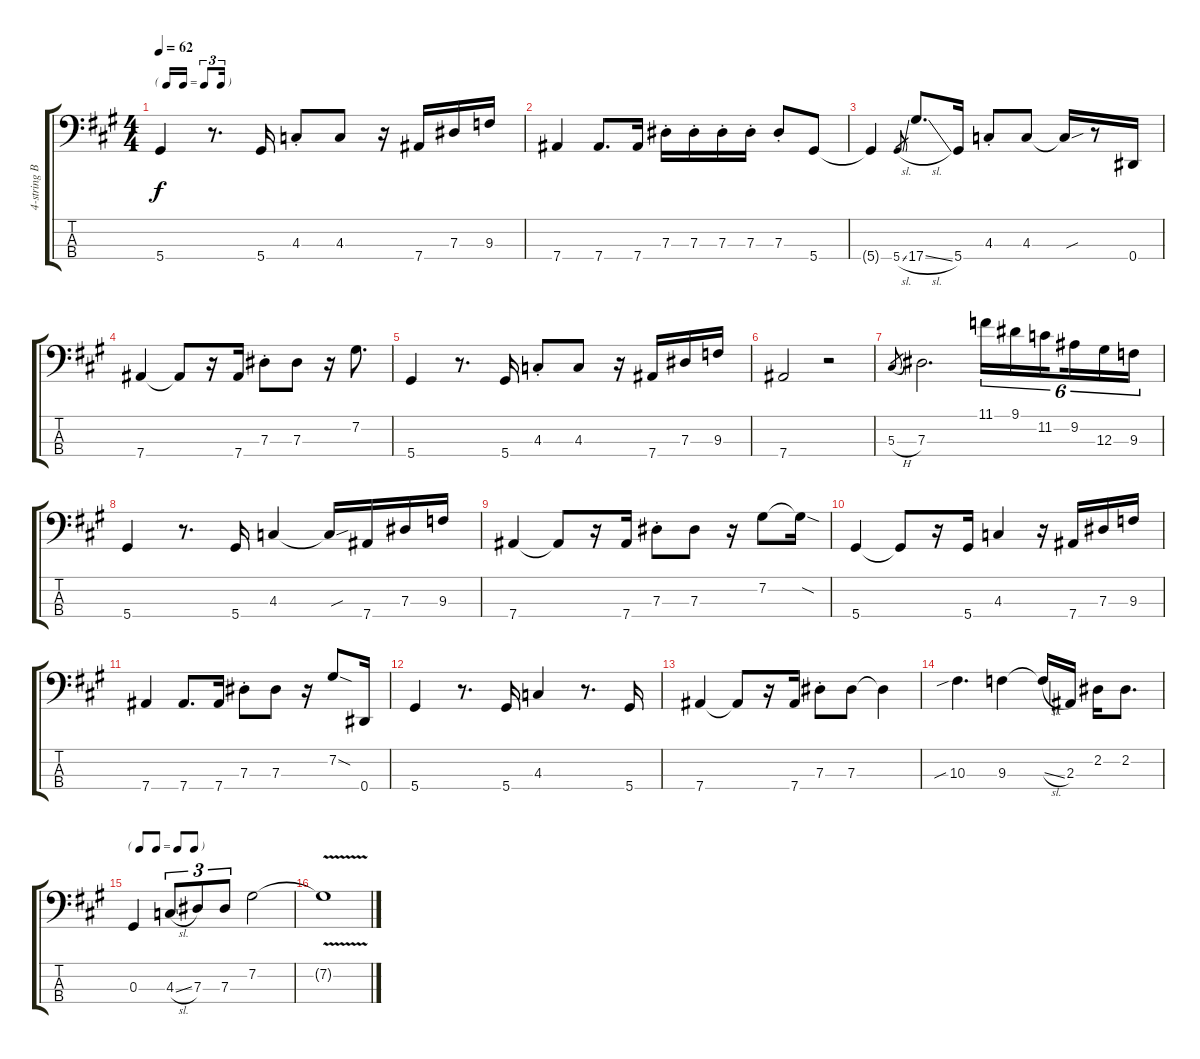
\track ("4-string Bass" "4-string B") {instrument electricbassfinger}
\staff {score tabs}
\tuning (Gb2 Db2 Ab1 Eb1) {hide}
\ts (4 4)
\tf triplet16th
\tempo 62
\clef f4
\ks a
5.4.4{dy f} r.8{d} 5.4.16 4.3{st}.8 4.3.8 r.16 7.4.16 7.3.16 9.3.16 |
7.4.4 7.4.8{d} 7.4.16 7.3{st}.16 7.3{st}.16 7.3{st}.16 7.3{st}.16 7.3{st}.8 5.4.8 |
5.4{t}.4 5.4{sl}.8{gr} 17.4{sl}.8{d} 5.4.16 4.3{st}.8 4.3.8 4.3{sou t}.16 r.8 0.4.16 |
7.4.4 7.4{t}.8 r.16 7.4.16 7.3{st}.8 7.3.8 r.16 7.2.8{d} |
5.4.4 r.8{d} 5.4.16 4.3{st}.8 4.3.8 r.16 7.4.16 7.3.16 9.3.16 |
7.4.2 r.2 |
5.3{h}.8{gr} 7.3.2{d} 11.1.16{tu (6 4)} 9.1.16{tu (6 4)} 11.2.16{tu (6 4) beam splitsecondary} 9.2.16{tu (6 4)} 12.3.16{tu (6 4)} 9.3.16{tu (6 4)} |
5.4.4 r.8{d} 5.4.16 4.3.4 4.3{sou t}.16 7.4.16 7.3.16 9.3.16 |
7.4.4 7.4{t}.8 r.16 7.4.16 7.3{st}.8 7.3.8 r.16 7.2.8 7.2{sod t}.16 |
5.4.4 5.4{t}.8 r.16 5.4.16 4.3.4 r.16 7.4.16 7.3.16 9.3.16 |
7.4.4 7.4.8{d} 7.4.16 7.3{st}.8 7.3.8 r.16 7.2{sod}.8 0.4.16 |
5.4.4 r.8{d} 5.4.16 4.3.4 r.8{d} 5.4.16 |
7.4.4 7.4{t}.8 r.16 7.4.16 7.3{st}.8 7.3.8 7.3{t}.4 |
10.3{sib}.4{d} 9.3.4 9.3{sl t}.16 2.3.16 2.2.16 2.2.8{d} |
\tf none
0.3.4 4.3{sl}.8{tu (3 2)} 7.3.8{tu (3 2)} 7.3.8{tu (3 2)} 7.2.2 |
7.2{v t}.1
